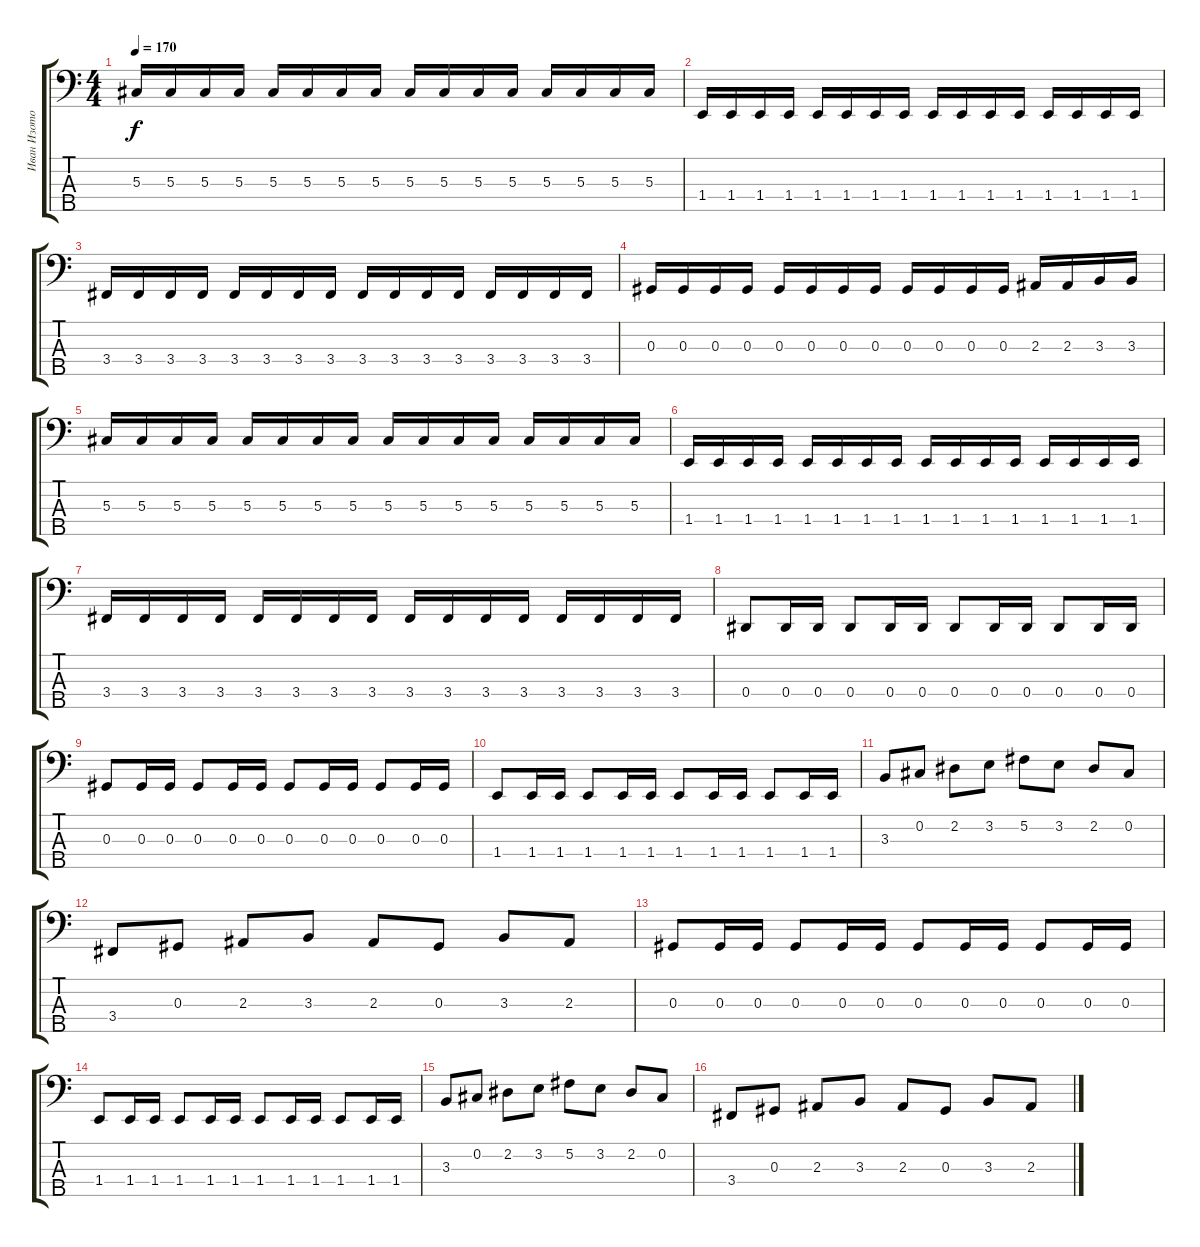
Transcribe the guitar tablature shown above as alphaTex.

\track ("Иван Изотов" "Иван Изото") {instrument electricbasspick}
\staff {score tabs}
\tuning (Gb2 Db2 Ab1 Eb1 Bb0) {hide}
\ts (4 4)
\tempo 170
\clef f4
\ks c
5.3.16{dy f} 5.3.16 5.3.16 5.3.16 5.3.16 5.3.16 5.3.16 5.3.16 5.3.16 5.3.16 5.3.16 5.3.16 5.3.16 5.3.16 5.3.16 5.3.16 |
1.4.16 1.4.16 1.4.16 1.4.16 1.4.16 1.4.16 1.4.16 1.4.16 1.4.16 1.4.16 1.4.16 1.4.16 1.4.16 1.4.16 1.4.16 1.4.16 |
3.4.16 3.4.16 3.4.16 3.4.16 3.4.16 3.4.16 3.4.16 3.4.16 3.4.16 3.4.16 3.4.16 3.4.16 3.4.16 3.4.16 3.4.16 3.4.16 |
0.3.16 0.3.16 0.3.16 0.3.16 0.3.16 0.3.16 0.3.16 0.3.16 0.3.16 0.3.16 0.3.16 0.3.16 2.3.16 2.3.16 3.3.16 3.3.16 |
5.3.16 5.3.16 5.3.16 5.3.16 5.3.16 5.3.16 5.3.16 5.3.16 5.3.16 5.3.16 5.3.16 5.3.16 5.3.16 5.3.16 5.3.16 5.3.16 |
1.4.16 1.4.16 1.4.16 1.4.16 1.4.16 1.4.16 1.4.16 1.4.16 1.4.16 1.4.16 1.4.16 1.4.16 1.4.16 1.4.16 1.4.16 1.4.16 |
3.4.16 3.4.16 3.4.16 3.4.16 3.4.16 3.4.16 3.4.16 3.4.16 3.4.16 3.4.16 3.4.16 3.4.16 3.4.16 3.4.16 3.4.16 3.4.16 |
0.4.8 0.4.16 0.4.16 0.4.8 0.4.16 0.4.16 0.4.8 0.4.16 0.4.16 0.4.8 0.4.16 0.4.16 |
0.3.8 0.3.16 0.3.16 0.3.8 0.3.16 0.3.16 0.3.8 0.3.16 0.3.16 0.3.8 0.3.16 0.3.16 |
1.4.8 1.4.16 1.4.16 1.4.8 1.4.16 1.4.16 1.4.8 1.4.16 1.4.16 1.4.8 1.4.16 1.4.16 |
3.3.8 0.2.8 2.2.8 3.2.8 5.2.8 3.2.8 2.2.8 0.2.8 |
3.4.8 0.3.8 2.3.8 3.3.8 2.3.8 0.3.8 3.3.8 2.3.8 |
0.3.8 0.3.16 0.3.16 0.3.8 0.3.16 0.3.16 0.3.8 0.3.16 0.3.16 0.3.8 0.3.16 0.3.16 |
1.4.8 1.4.16 1.4.16 1.4.8 1.4.16 1.4.16 1.4.8 1.4.16 1.4.16 1.4.8 1.4.16 1.4.16 |
3.3.8 0.2.8 2.2.8 3.2.8 5.2.8 3.2.8 2.2.8 0.2.8 |
3.4.8 0.3.8 2.3.8 3.3.8 2.3.8 0.3.8 3.3.8 2.3.8
